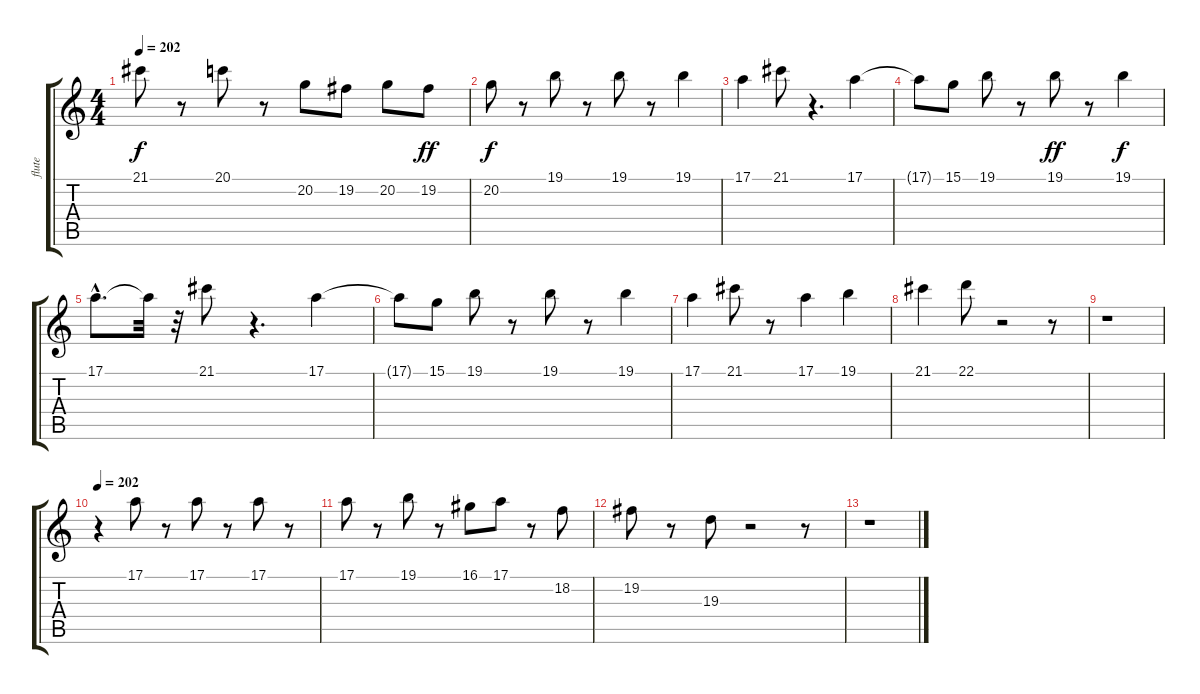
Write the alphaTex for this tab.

\track ("flute" "flute") {instrument flute}
\staff {score tabs}
\tuning (E4 B3 G3 D3 A2 E2) {hide}
\ts (4 4)
\tempo 202
\clef g2
\ks c
21.1.8{dy f} r.8 20.1.8 r.8 20.2.8 19.2.8 20.2.8 19.2.8{dy ff} |
20.2.8{dy f} r.8 19.1.8 r.8 19.1.8 r.8 19.1.4 |
17.1.4 21.1.8 r.4{d} 17.1.4 |
17.1{t}.8 15.1.8 19.1.8 r.8 19.1.8{dy ff} r.8 19.1.4{dy f} |
17.1{hac}.8{d} 17.1{t}.32 r.32 21.1.8 r.4{d} 17.1.4 |
17.1{t}.8 15.1.8 19.1.8 r.8 19.1.8 r.8 19.1.4 |
17.1.4 21.1.8 r.8 17.1.4 19.1.4 |
21.1.4 22.1.8 r.2 r.8 |
r.1 |
\tempo 202
r.4 17.1.8 r.8 17.1.8 r.8 17.1.8 r.8 |
17.1.8 r.8 19.1.8 r.8 16.1.8 17.1.8 r.8 18.2.8 |
19.2.8 r.8 19.3.8 r.2 r.8 |
r.1
